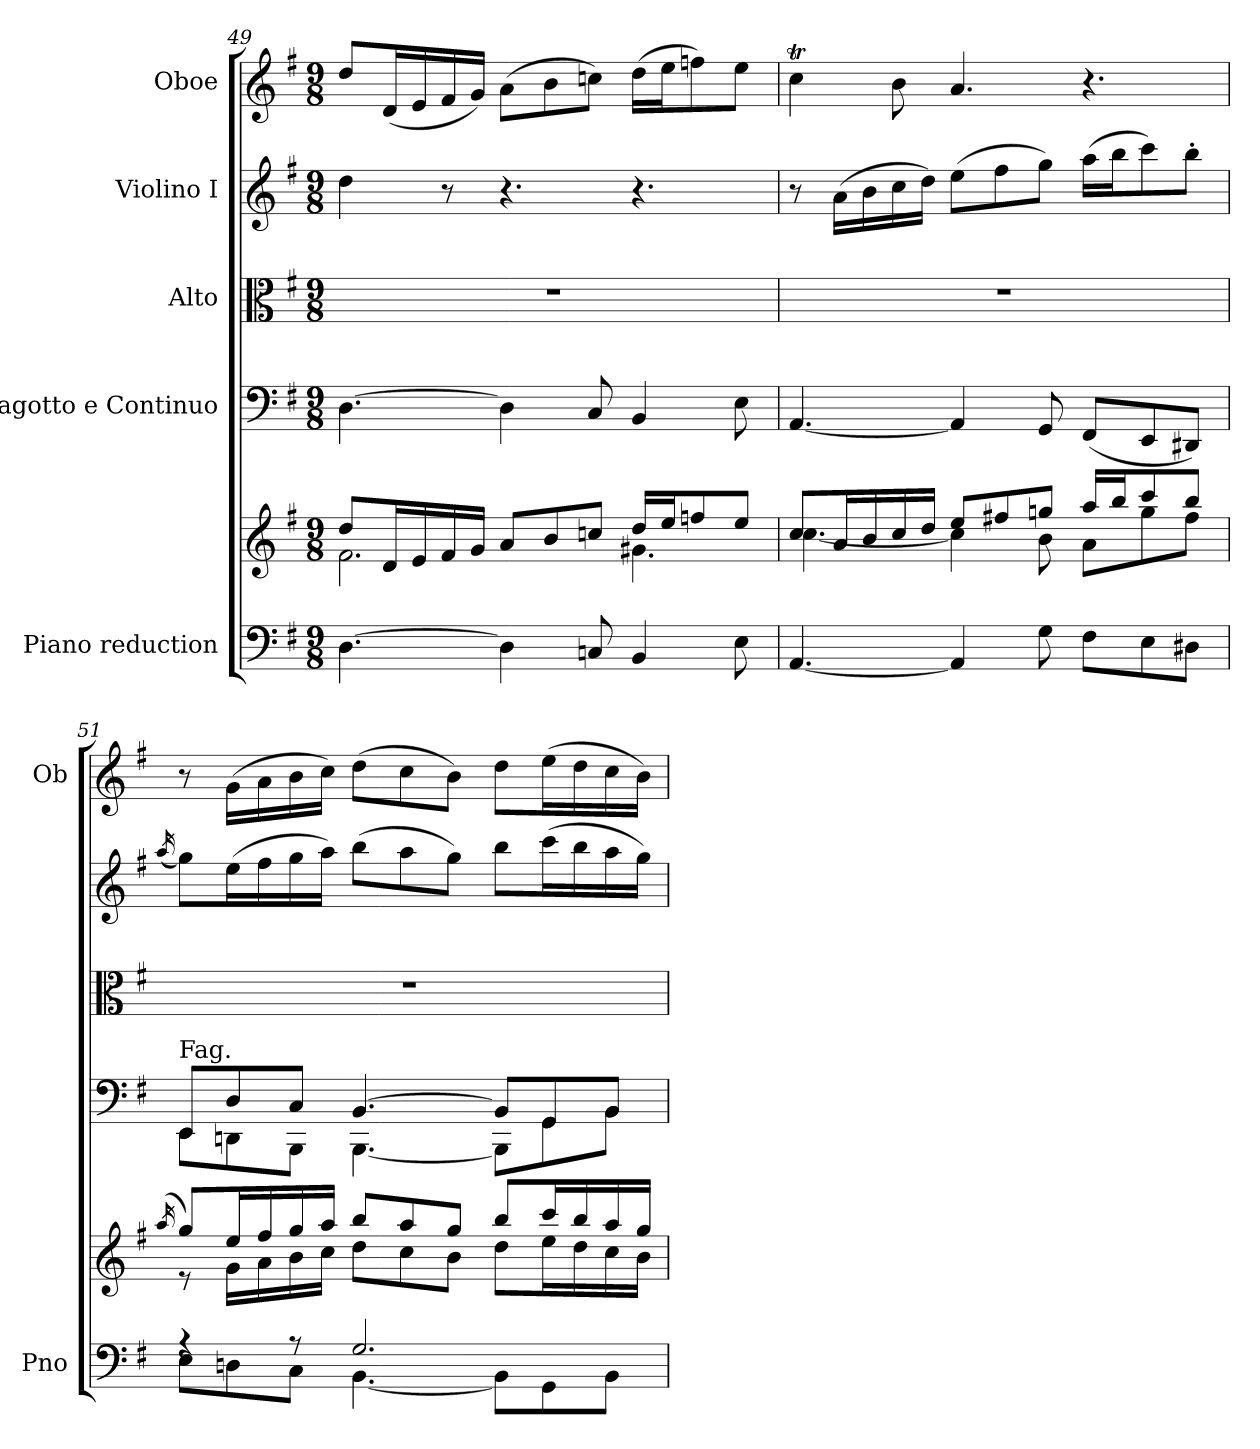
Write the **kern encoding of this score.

**kern	**kern	**kern	**kern	**kern	**kern
*part5	*part5	*part4	*part3	*part2	*part1
*staff6	*staff5	*staff4	*staff3	*staff2	*staff1
*I"Piano reduction	*	*I"Fagotto e Continuo	*I"Alto	*I"Violino I	*I"Oboe
*I'Pno	*	*	*	*	*I'Ob
*clefF4	*clefG2	*clefF4	*clefC3	*clefG2	*clefG2
*k[f#]	*k[f#]	*k[f#]	*k[f#]	*k[f#]	*k[f#]
*M9/8	*M9/8	*M9/8	*M9/8	*M9/8	*M9/8
=49	=49	=49	=49	=49	=49
*	*^	*	*	*	*
[4.D\	8dd/L	2.f#\	[4.D\	8%9r	4dd\	8dd/L
.	16d/L	.	.	.	.	(<16d/L
.	16e/	.	.	.	.	16e/
.	16f#/	.	.	.	8r	16f#/
.	16g/JJ	.	.	.	.	16g/JJ)
4D\]	8a/L	.	4D\]	.	4.r	(>8a\L
.	8b/	.	.	.	.	8b\
8Cn/	8ccn/J	.	8C/	.	.	8ccn\J)
4BB/	16dd/LL	4.g#X\	4BB/	.	4.r	(>16dd\LL
.	16ee/J	.	.	.	.	16ee\J
.	8ffn/	.	.	.	.	8ffn\)
8E\	8ee/J	.	8E\	.	.	8ee\J
!!LO:LB:g=z
=50	=50	=50	=50	=50	=50	=50
[4.AA/	8cc/L	[4.cc\	[4.AA/	8%9r	8r	4ccT\
.	16a/L	.	.	.	(>16a\LL	.
.	16b/	.	.	.	16b\	.
.	16cc/	.	.	.	16cc\	8b\
.	16dd/JJ	.	.	.	16dd\JJ)	.
4AA/]	8ee/L	4cc\]	4AA/]	.	(>8ee\L	4.a/
.	8ff#X/	.	.	.	8ff#\	.
8G\	8ggn/J	8b\	8GG/	.	8gg\J)	.
8F#\L	16aa/LL	8a\L	(<8FF#/L	.	(>16aa\LL	4.r
.	16bb/J	.	.	.	16bb\J	.
8E\	8ccc/	8gg\	8EE/	.	8ccc\)	.
8D#X\J	8bb/J	8ff#\J	8DD#X/J)	.	8bb'\J	.
=51	=51	=51	=51	=51	=51	=51
.	(<16qaa/	.	.	.	(<16qaa/	.
*^	*	*	*^	*	*	*
!	!	!	!	!LO:TX:a:t=Fag.	!	!	!	!
4rA	8E\L	8gg/L)	8r	8EE/L	8EE!\L	8%9r	8gg\L)	8r
.	8Dn\	16ee/L	16g\LL	8D/	8DDn!\	.	(>16ee\L	(>16g\LL
.	.	16ff#/	16a\	.	.	.	16ff#\	16a\
8rA	8C\J	16gg/	16b\	8C/J	8BBB!\J	.	16gg\	16b\
.	.	16aa/JJ	16cc\JJ	.	.	.	16aa\JJ)	16cc\JJ)
2.G/	[4.BB\	8bb/L	8dd\L	[4.BB/	[4.BBB!\	.	(>8bb\L	(>8dd\L
.	.	8aa/	8cc\	.	.	.	8aa\	8cc\
.	.	8gg/J	8b\J	.	.	.	8gg\J)	8b\J)
.	8BB\L]	8bb/L	8dd\L	8BB/L]	8BBB!\L]	.	8bb\L	8dd\L
.	8GG\	16ccc/L	16ee\L	8GG/	8GG!\	.	(>16ccc\L	(>16ee\L
.	.	16bb/	16dd\	.	.	.	16bb\	16dd\
.	8BB\J	16aa/	16cc\	8BB/J	8BB!\J	.	16aa\	16cc\
.	.	16gg/JJ	16b\JJ	.	.	.	16gg\JJ)	16b\JJ)
*v	*v	*	*	*v	*v	*	*	*
*	*v	*v	*	*	*	*
=	=	=	=	=	=
*-	*-	*-	*-	*-	*-
